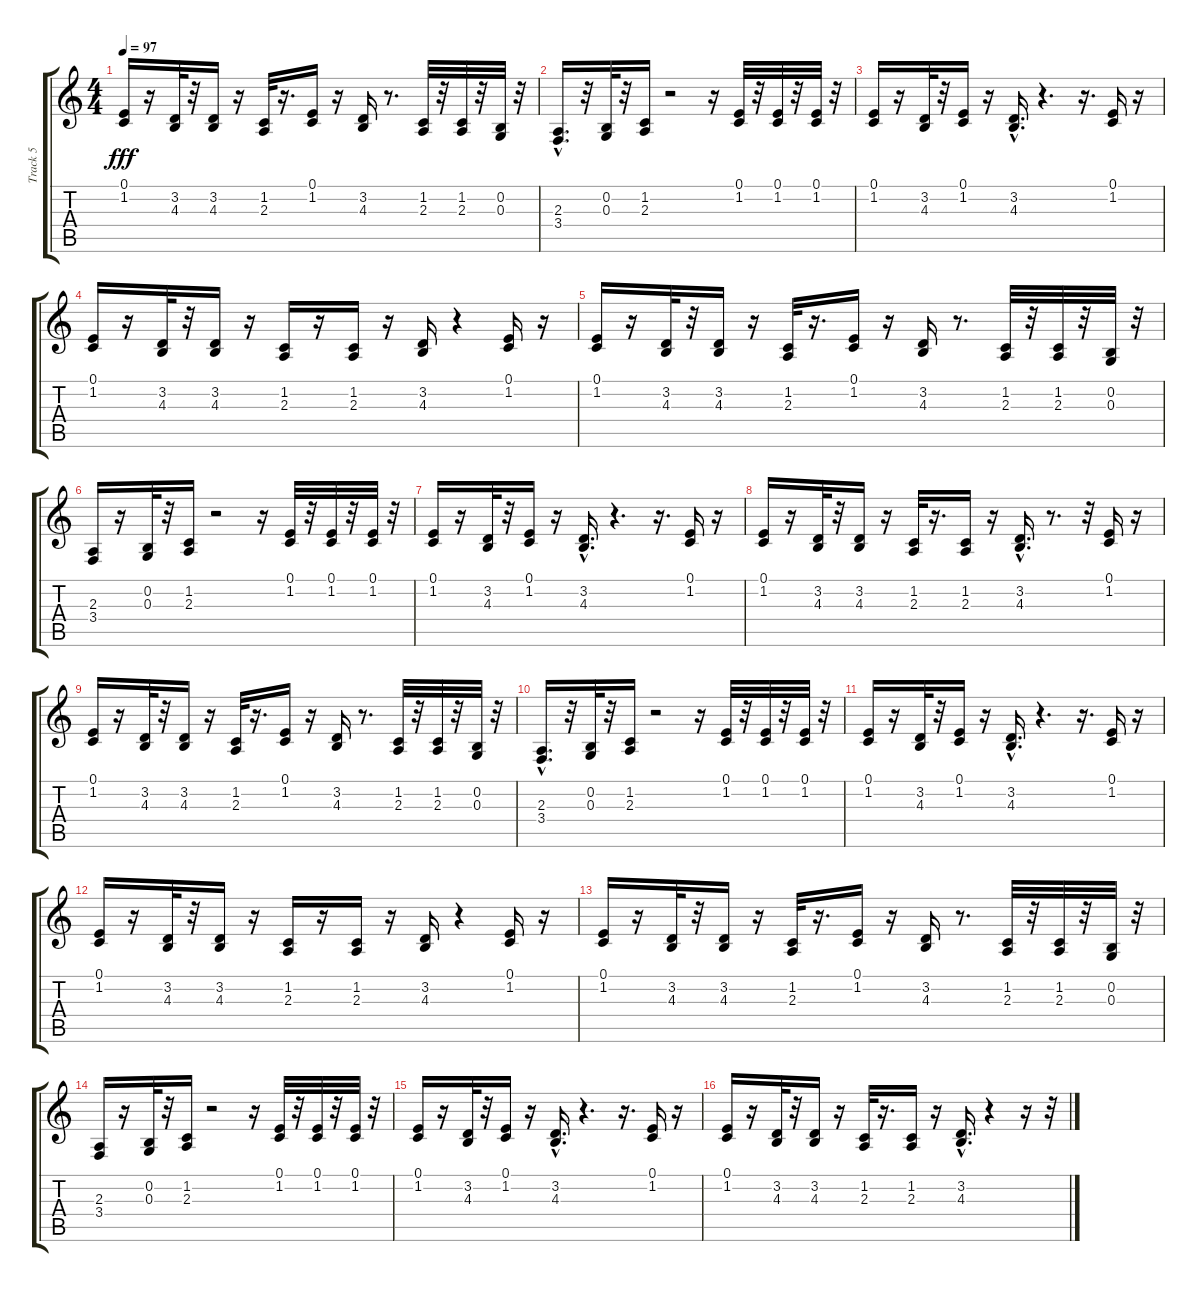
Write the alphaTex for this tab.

\track ("Track 5" "Track 5") {instrument choiraahs}
\staff {score tabs}
\tuning (E4 B3 G3 D3 A2 E2) {hide}
\ts (4 4)
\tempo 97
\clef g2
\ks c
(0.1 1.2).16{dy fff} r.16 (3.2 4.3).32 r.32 (3.2 4.3).16 r.16 (1.2 2.3).32 r.16{d} (0.1 1.2).16 r.16 (3.2 4.3).16 r.8{d} (1.2 2.3).32 r.32 (1.2 2.3).32 r.32 (0.2 0.3).32 r.32 |
(2.3{hac} 3.4).16{d} r.32 (0.2 0.3).32 r.32 (1.2 2.3).16 r.2 r.16 (0.1 1.2).32 r.32 (0.1 1.2).32 r.32 (0.1 1.2).32 r.32 |
(0.1 1.2).16 r.16 (3.2 4.3).32 r.32 (0.1 1.2).16 r.16 (3.2{hac} 4.3{hac}).16{d} r.4{d} r.16{d} (0.1 1.2).16 r.16 |
(0.1 1.2).16 r.16 (3.2 4.3).32 r.32 (3.2 4.3).16 r.16 (1.2 2.3).16 r.16 (1.2 2.3).16 r.16 (3.2 4.3).16 r.4 (0.1 1.2).16 r.16 |
(0.1 1.2).16 r.16 (3.2 4.3).32 r.32 (3.2 4.3).16 r.16 (1.2 2.3).32 r.16{d} (0.1 1.2).16 r.16 (3.2 4.3).16 r.8{d} (1.2 2.3).32 r.32 (1.2 2.3).32 r.32 (0.2 0.3).32 r.32 |
(2.3 3.4).16 r.16 (0.2 0.3).32 r.32 (1.2 2.3).16 r.2 r.16 (0.1 1.2).32 r.32 (0.1 1.2).32 r.32 (0.1 1.2).32 r.32 |
(0.1 1.2).16 r.16 (3.2 4.3).32 r.32 (0.1 1.2).16 r.16 (3.2{hac} 4.3{hac}).16{d} r.4{d} r.16{d} (0.1 1.2).16 r.16 |
(0.1 1.2).16 r.16 (3.2 4.3).32 r.32 (3.2 4.3).16 r.16 (1.2 2.3).32 r.16{d} (1.2 2.3).16 r.16 (3.2{hac} 4.3).16{d} r.8{d} r.32 (0.1 1.2).16 r.16 |
(0.1 1.2).16 r.16 (3.2 4.3).32 r.32 (3.2 4.3).16 r.16 (1.2 2.3).32 r.16{d} (0.1 1.2).16 r.16 (3.2 4.3).16 r.8{d} (1.2 2.3).32 r.32 (1.2 2.3).32 r.32 (0.2 0.3).32 r.32 |
(2.3{hac} 3.4).16{d} r.32 (0.2 0.3).32 r.32 (1.2 2.3).16 r.2 r.16 (0.1 1.2).32 r.32 (0.1 1.2).32 r.32 (0.1 1.2).32 r.32 |
(0.1 1.2).16 r.16 (3.2 4.3).32 r.32 (0.1 1.2).16 r.16 (3.2{hac} 4.3{hac}).16{d} r.4{d} r.16{d} (0.1 1.2).16 r.16 |
(0.1 1.2).16 r.16 (3.2 4.3).32 r.32 (3.2 4.3).16 r.16 (1.2 2.3).16 r.16 (1.2 2.3).16 r.16 (3.2 4.3).16 r.4 (0.1 1.2).16 r.16 |
(0.1 1.2).16 r.16 (3.2 4.3).32 r.32 (3.2 4.3).16 r.16 (1.2 2.3).32 r.16{d} (0.1 1.2).16 r.16 (3.2 4.3).16 r.8{d} (1.2 2.3).32 r.32 (1.2 2.3).32 r.32 (0.2 0.3).32 r.32 |
(2.3 3.4).16 r.16 (0.2 0.3).32 r.32 (1.2 2.3).16 r.2 r.16 (0.1 1.2).32 r.32 (0.1 1.2).32 r.32 (0.1 1.2).32 r.32 |
(0.1 1.2).16 r.16 (3.2 4.3).32 r.32 (0.1 1.2).16 r.16 (3.2{hac} 4.3{hac}).16{d} r.4{d} r.16{d} (0.1 1.2).16 r.16 |
(0.1 1.2).16 r.16 (3.2 4.3).32 r.32 (3.2 4.3).16 r.16 (1.2 2.3).32 r.16{d} (1.2 2.3).16 r.16 (3.2{hac} 4.3).16{d} r.4 r.16 r.32
